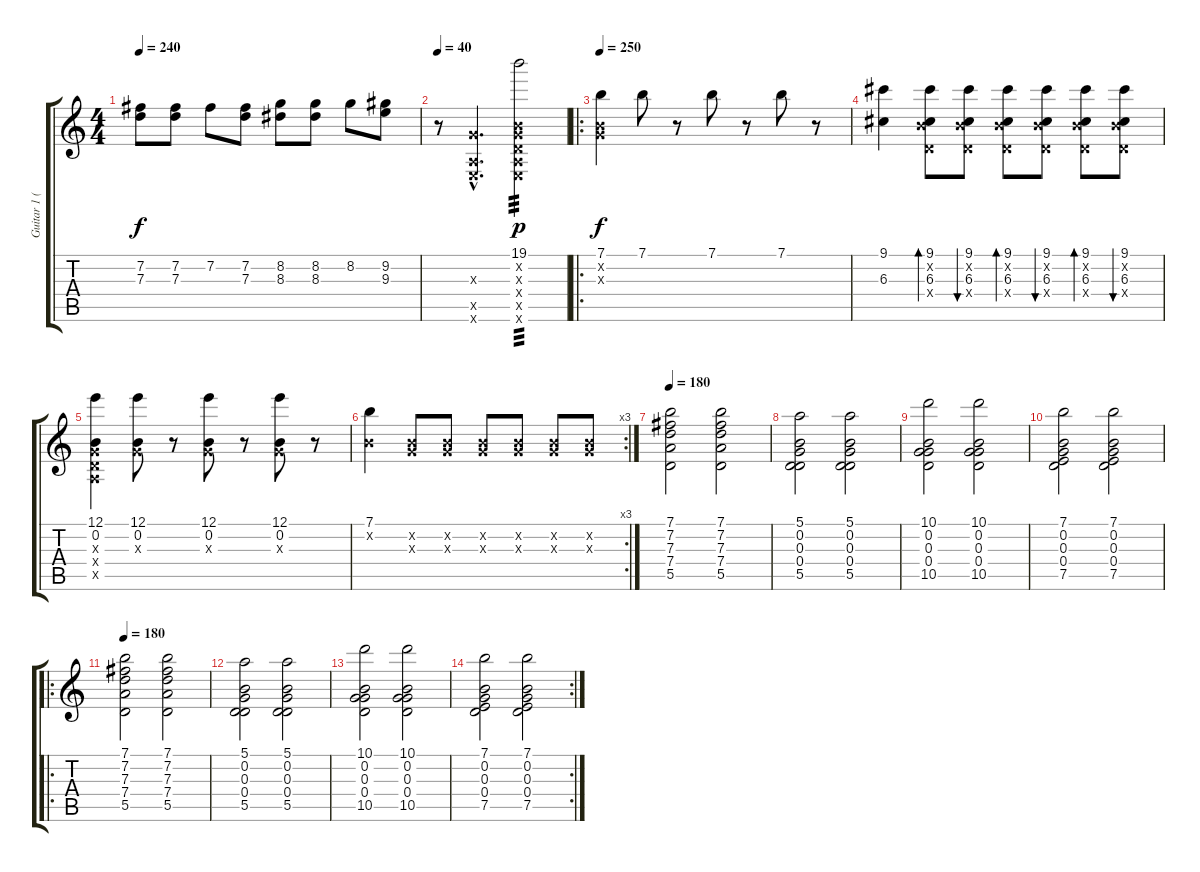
\track ("Guitar 1 (electric)" "Guitar 1 (") {instrument overdrivenguitar}
\staff {score tabs}
\tuning (E4 B3 G3 D3 A2 E2) {hide}
\ts (4 4)
\tempo 240
\clef g2
\ks c
(7.2 7.3).8{dy f} (7.2 7.3).8 7.2.8 (7.2 7.3).8 (8.2 8.3).8 (8.2 8.3).8 8.2.8 (9.2 9.3).8 |
\tempo 40
r.8{instrument electricguitarclean} (0.3{hac x} 0.5{hac x} 0.6{hac x}).4{d} (19.1 0.2{x} 0.3{x} 0.4{x} 0.5{x} 0.6{x}).2{tp 3 dy p} |
\ro
\tempo 250
(7.1 0.2{x} 0.3{x}).4{dy f instrument overdrivenguitar} 7.1.8 r.8 7.1.8 r.8 7.1.8 r.8 |
(9.1 6.3).4 (9.1 0.2{x} 6.3 0.4{x}).8{bd 480} (9.1 0.2{x} 6.3 0.4{x}).8{bu 480} (9.1 0.2{x} 6.3 0.4{x}).8{bd 480} (9.1 0.2{x} 6.3 0.4{x}).8{bu 480} (9.1 0.2{x} 6.3 0.4{x}).8{bd 60} (9.1 0.2{x} 6.3 0.4{x}).8{bu 480} |
(12.1 0.2 0.3{x} 0.4{x} 0.5{x}).4 (12.1 0.2 0.3{x}).8 r.8 (12.1 0.2 0.3{x}).8 r.8 (12.1 0.2 0.3{x}).8 r.8 |
\rc 3
(7.1 0.2{x}).4 (0.2{x} 0.3{x}).8 (0.2{x} 0.3{x}).8 (0.2{x} 0.3{x}).8 (0.2{x} 0.3{x}).8 (0.2{x} 0.3{x}).8 (0.2{x} 0.3{x}).8 |
\tempo 180
(7.1 7.2 7.3 7.4 5.5).2 (7.1 7.2 7.3 7.4 5.5).2 |
(5.1 0.2 0.3 0.4 5.5).2 (5.1 0.2 0.3 0.4 5.5).2 |
(10.1 0.2 0.3 0.4 10.5).2 (10.1 0.2 0.3 0.4 10.5).2 |
(7.1 0.2 0.3 0.4 7.5).2 (7.1 0.2 0.3 0.4 7.5).2 |
\ro
\tempo 180
(7.1 7.2 7.3 7.4 5.5).2 (7.1 7.2 7.3 7.4 5.5).2 |
(5.1 0.2 0.3 0.4 5.5).2 (5.1 0.2 0.3 0.4 5.5).2 |
(10.1 0.2 0.3 0.4 10.5).2 (10.1 0.2 0.3 0.4 10.5).2 |
\rc 2
(7.1 0.2 0.3 0.4 7.5).2 (7.1 0.2 0.3 0.4 7.5).2
